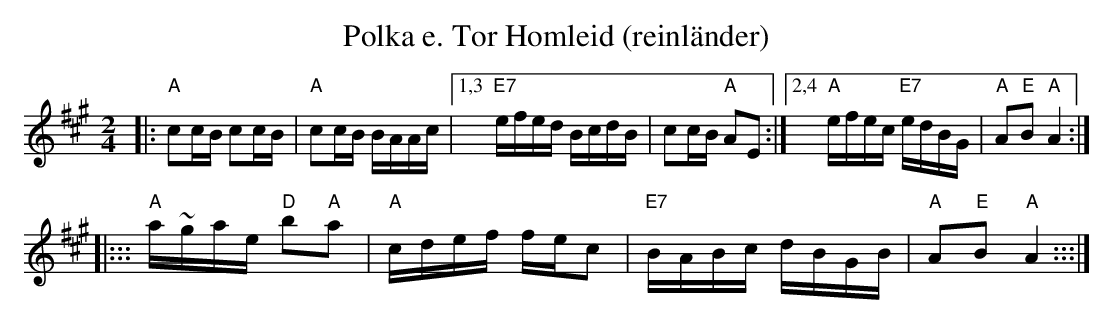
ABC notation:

X:1
T:Polka e. Tor Homleid (reinl\"ander)
M:2/4
L:1/16
K:A
|: "A"c2cB c2cB | "A"c2cB BAAc |1,3 "E7"efed BcdB | c2cB "A"A2E2 \
                              :|2,4 "A"efec "E7"edBG | "A"A2"E"B2 "A"A4 :|
|::: "A"a~gae "D"b2"A"a2 | "A"cdef fec2 | "E7"BABc dBGB | "A"A2"E"B2 "A"A4 :::|
